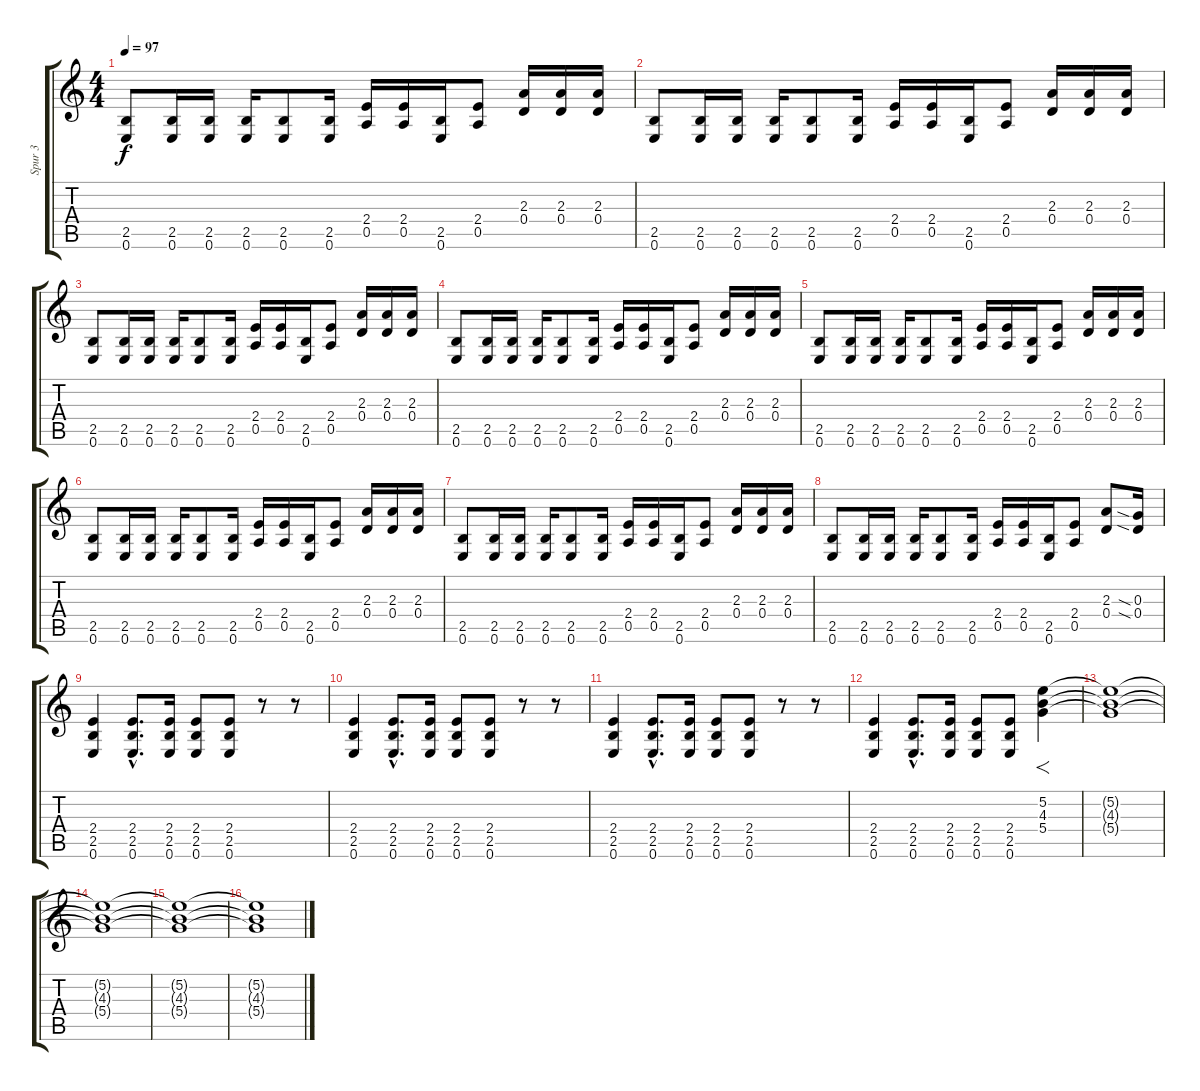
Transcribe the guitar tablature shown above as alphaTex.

\track ("Spur 3" "Spur 3") {instrument distortionguitar}
\staff {score tabs}
\tuning (E4 B3 G3 D3 A2 E2) {hide}
\ts (4 4)
\tempo 97
\clef g2
\ks c
(2.5 0.6).8{dy f} (2.5 0.6).16 (2.5 0.6).16 (2.5 0.6).16 (2.5 0.6).8 (2.5 0.6).16 (2.4 0.5).16 (2.4 0.5).16 (2.5 0.6).16 (2.4 0.5).8 (2.3 0.4).16 (2.3 0.4).16 (2.3 0.4).16 |
(2.5 0.6).8 (2.5 0.6).16 (2.5 0.6).16 (2.5 0.6).16 (2.5 0.6).8 (2.5 0.6).16 (2.4 0.5).16 (2.4 0.5).16 (2.5 0.6).16 (2.4 0.5).8 (2.3 0.4).16 (2.3 0.4).16 (2.3 0.4).16 |
(2.5 0.6).8 (2.5 0.6).16 (2.5 0.6).16 (2.5 0.6).16 (2.5 0.6).8 (2.5 0.6).16 (2.4 0.5).16 (2.4 0.5).16 (2.5 0.6).16 (2.4 0.5).8 (2.3 0.4).16 (2.3 0.4).16 (2.3 0.4).16 |
(2.5 0.6).8 (2.5 0.6).16 (2.5 0.6).16 (2.5 0.6).16 (2.5 0.6).8 (2.5 0.6).16 (2.4 0.5).16 (2.4 0.5).16 (2.5 0.6).16 (2.4 0.5).8 (2.3 0.4).16 (2.3 0.4).16 (2.3 0.4).16 |
(2.5 0.6).8 (2.5 0.6).16 (2.5 0.6).16 (2.5 0.6).16 (2.5 0.6).8 (2.5 0.6).16 (2.4 0.5).16 (2.4 0.5).16 (2.5 0.6).16 (2.4 0.5).8 (2.3 0.4).16 (2.3 0.4).16 (2.3 0.4).16 |
(2.5 0.6).8 (2.5 0.6).16 (2.5 0.6).16 (2.5 0.6).16 (2.5 0.6).8 (2.5 0.6).16 (2.4 0.5).16 (2.4 0.5).16 (2.5 0.6).16 (2.4 0.5).8 (2.3 0.4).16 (2.3 0.4).16 (2.3 0.4).16 |
(2.5 0.6).8 (2.5 0.6).16 (2.5 0.6).16 (2.5 0.6).16 (2.5 0.6).8 (2.5 0.6).16 (2.4 0.5).16 (2.4 0.5).16 (2.5 0.6).16 (2.4 0.5).8 (2.3 0.4).16 (2.3 0.4).16 (2.3 0.4).16 |
(2.5 0.6).8 (2.5 0.6).16 (2.5 0.6).16 (2.5 0.6).16 (2.5 0.6).8 (2.5 0.6).16 (2.4 0.5).16 (2.4 0.5).16 (2.5 0.6).16 (2.4 0.5).8 (2.3 0.4).8 (0.3{sia} 0.4{sia}).16 |
(2.4 2.5 0.6).4 (2.4{hac} 2.5{hac} 0.6{hac}).8{d} (2.4 2.5 0.6).16 (2.4 2.5 0.6).8 (2.4 2.5 0.6).8 r.8 r.8 |
(2.4 2.5 0.6).4 (2.4{hac} 2.5{hac} 0.6{hac}).8{d} (2.4 2.5 0.6).16 (2.4 2.5 0.6).8 (2.4 2.5 0.6).8 r.8 r.8 |
(2.4 2.5 0.6).4 (2.4{hac} 2.5{hac} 0.6{hac}).8{d} (2.4 2.5 0.6).16 (2.4 2.5 0.6).8 (2.4 2.5 0.6).8 r.8 r.8 |
(2.4 2.5 0.6).4 (2.4{hac} 2.5{hac} 0.6{hac}).8{d} (2.4 2.5 0.6).16 (2.4 2.5 0.6).8 (2.4 2.5 0.6).8 (5.2 4.3 5.4).4{f} |
(5.2{t} 4.3{t} 5.4{t}).1 |
(5.2{t} 4.3{t} 5.4{t}).1 |
(5.2{t} 4.3{t} 5.4{t}).1 |
(5.2{t} 4.3{t} 5.4{t}).1
